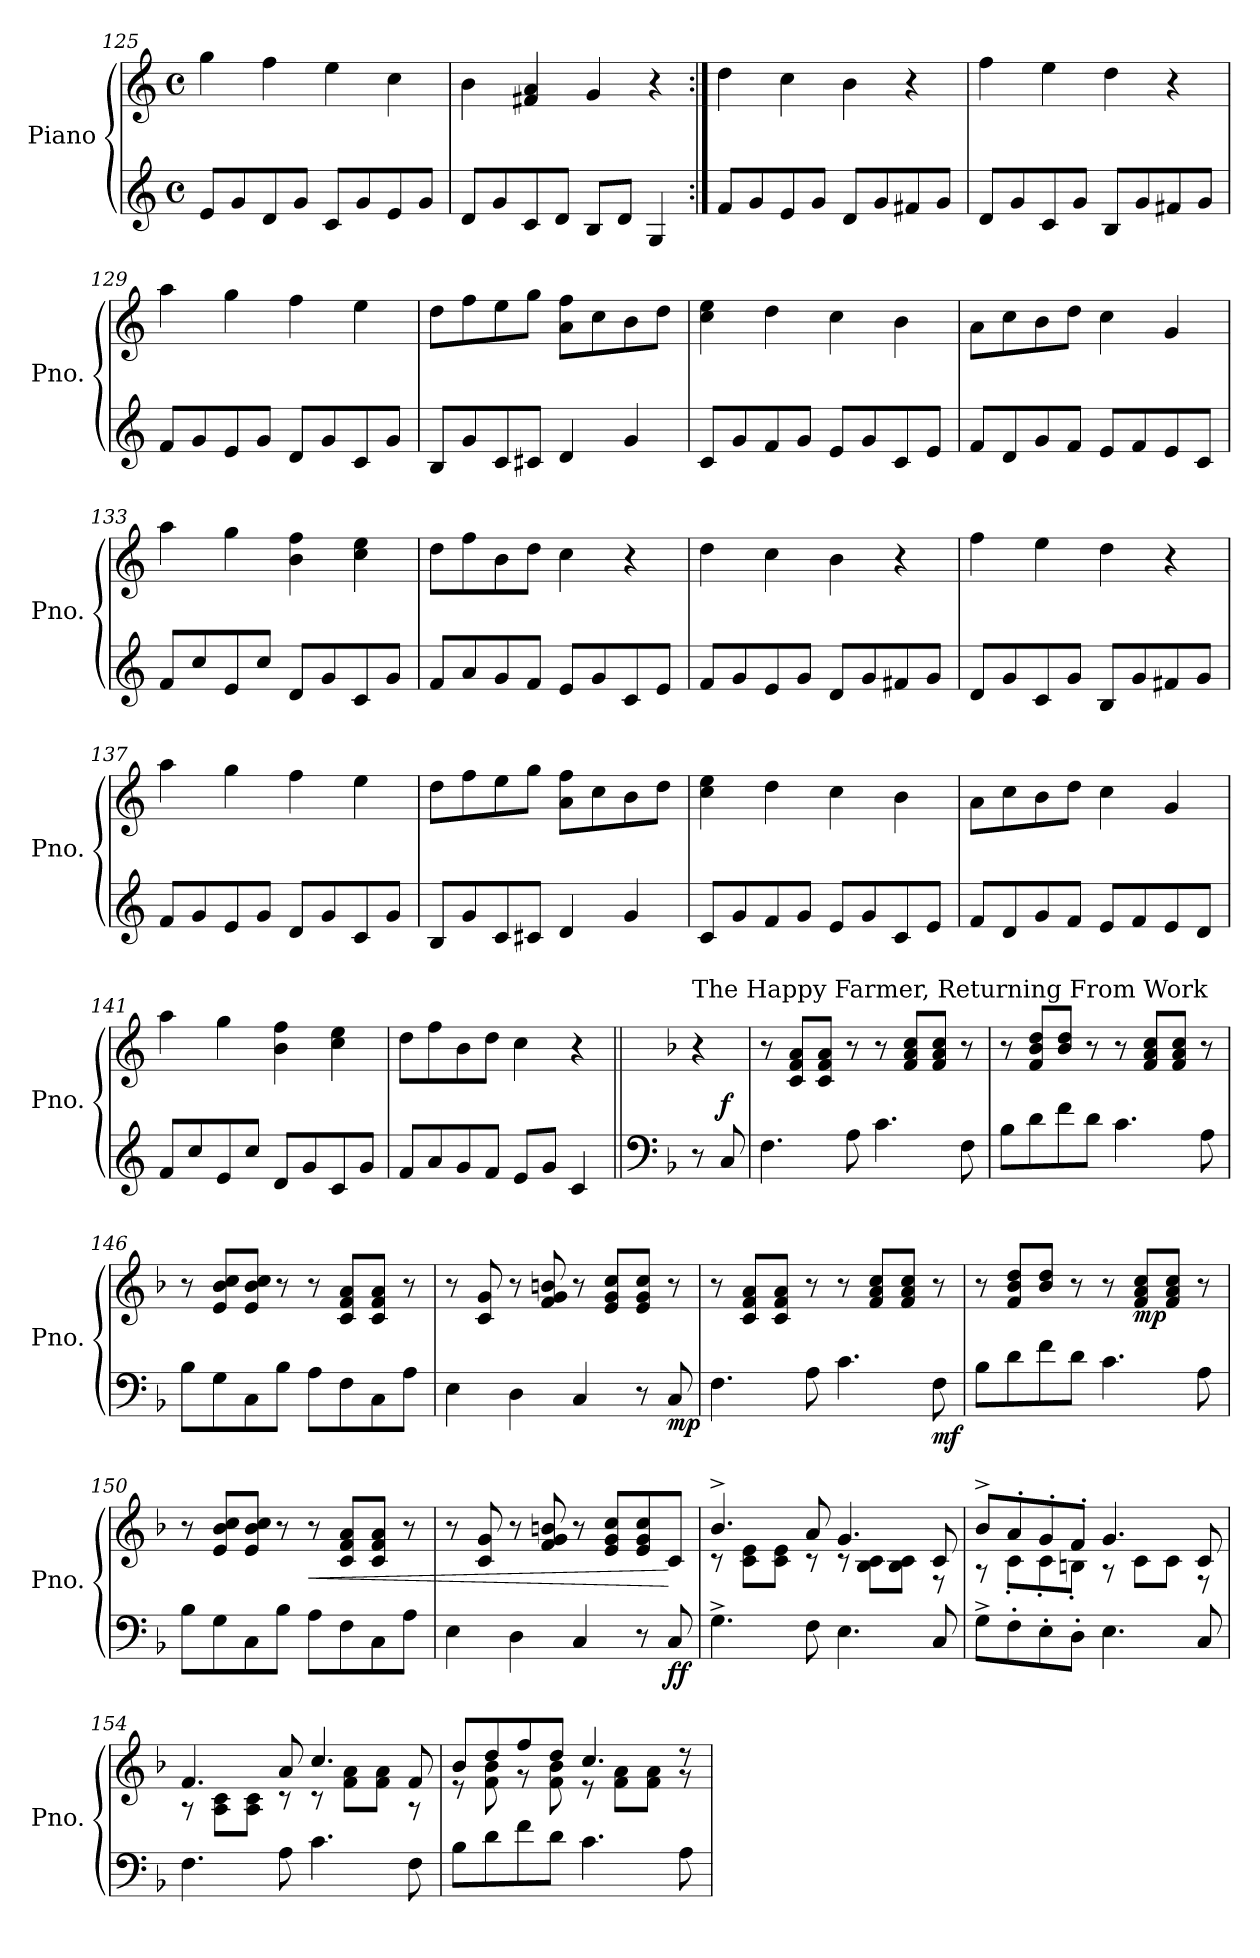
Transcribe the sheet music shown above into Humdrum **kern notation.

**kern	**kern	**dynam
*part1	*part1	*part1
*staff2	*staff1	*staff1/2
*I"Piano	*	*
*I'Pno.	*	*
*clefG2	*clefG2	*
*k[]	*k[]	*
*M4/4	*M4/4	*
*met(c)	*met(c)	*
=125	=125	=125
8e/L	4gg\	.
8g/	.	.
8d/	4ff\	.
8g/J	.	.
8c/L	4ee\	.
8g/	.	.
8e/	4cc\	.
8g/J	.	.
=126	=126	=126
8d/L	4b\	.
8g/	.	.
8c/	4f#X/ 4a/	.
8d/J	.	.
8B/L	4g/	.
8d/J	.	.
4G/	4r	.
!!LO:LB:g=z
=127:|!	=127:|!	=127:|!
8f/L	4dd\	.
8g/	.	.
8e/	4cc\	.
8g/J	.	.
8d/L	4b\	.
8g/	.	.
8f#X/	4r	.
8g/J	.	.
=128	=128	=128
8d/L	4ff\	.
8g/	.	.
8c/	4ee\	.
8g/J	.	.
8B/L	4dd\	.
8g/	.	.
8f#X/	4r	.
8g/J	.	.
=129	=129	=129
8f/L	4aa\	.
8g/	.	.
8e/	4gg\	.
8g/J	.	.
8d/L	4ff\	.
8g/	.	.
8c/	4ee\	.
8g/J	.	.
=130	=130	=130
8B/L	8dd\L	.
8g/	8ff\	.
8c/	8ee\	.
8c#X/J	8gg\J	.
4d/	8a\ 8ff\L	.
.	8cc\	.
4g/	8b\	.
.	8dd\J	.
!!LO:LB:g=z
=131	=131	=131
8c/L	4cc\ 4ee\	.
8g/	.	.
8f/	4dd\	.
8g/J	.	.
8e/L	4cc\	.
8g/	.	.
8c/	4b\	.
8e/J	.	.
=132	=132	=132
8f/L	8a\L	.
8d/	8cc\	.
8g/	8b\	.
8f/J	8dd\J	.
8e/L	4cc\	.
8f/	.	.
8e/	4g/	.
8c/J	.	.
=133	=133	=133
8f/L	4aa\	.
8cc/	.	.
8e/	4gg\	.
8cc/J	.	.
8d/L	4b\ 4ff\	.
8g/	.	.
8c/	4cc\ 4ee\	.
8g/J	.	.
=134	=134	=134
8f/L	8dd\L	.
8a/	8ff\	.
8g/	8b\	.
8f/J	8dd\J	.
8e/L	4cc\	.
8g/	.	.
8c/	4r	.
8e/J	.	.
!!LO:LB:g=z
=135	=135	=135
8f/L	4dd\	.
8g/	.	.
8e/	4cc\	.
8g/J	.	.
8d/L	4b\	.
8g/	.	.
8f#X/	4r	.
8g/J	.	.
=136	=136	=136
8d/L	4ff\	.
8g/	.	.
8c/	4ee\	.
8g/J	.	.
8B/L	4dd\	.
8g/	.	.
8f#X/	4r	.
8g/J	.	.
=137	=137	=137
8f/L	4aa\	.
8g/	.	.
8e/	4gg\	.
8g/J	.	.
8d/L	4ff\	.
8g/	.	.
8c/	4ee\	.
8g/J	.	.
=138	=138	=138
8B/L	8dd\L	.
8g/	8ff\	.
8c/	8ee\	.
8c#X/J	8gg\J	.
4d/	8a\ 8ff\L	.
.	8cc\	.
4g/	8b\	.
.	8dd\J	.
!!LO:LB:g=z
=139	=139	=139
8c/L	4cc\ 4ee\	.
8g/	.	.
8f/	4dd\	.
8g/J	.	.
8e/L	4cc\	.
8g/	.	.
8c/	4b\	.
8e/J	.	.
=140	=140	=140
8f/L	8a\L	.
8d/	8cc\	.
8g/	8b\	.
8f/J	8dd\J	.
8e/L	4cc\	.
8f/	.	.
8e/	4g/	.
8d/J	.	.
=141	=141	=141
8f/L	4aa\	.
8cc/	.	.
8e/	4gg\	.
8cc/J	.	.
8d/L	4b\ 4ff\	.
8g/	.	.
8c/	4cc\ 4ee\	.
8g/J	.	.
=142	=142	=142
8f/L	8dd\L	.
8a/	8ff\	.
8g/	8b\	.
8f/J	8dd\J	.
8e/L	4cc\	.
8g/J	.	.
4c/	4r	.
!!LO:PB:g=z
=143||	=143||	=143||
*clefF4	*	*
*k[b-]	*k[b-]	*
!	!LO:TX:a:t=The Happy Farmer, Returning From Work	!
8r	4r	.
!	!	!LO:DY:a=2
8C/	.	f
=144	=144	=144
4.F\	8r	.
.	8c/ 8f/ 8a/L	.
.	8c/ 8f/ 8a/J	.
8A\	8r	.
4.c\	8r	.
.	8f/ 8a/ 8cc/L	.
.	8f/ 8a/ 8cc/J	.
8F\	8r	.
=145	=145	=145
8B-\L	8r	.
8d\	8f/ 8b-/ 8dd/L	.
8f\	8b-/ 8dd/J	.
8d\J	8r	.
4.c\	8r	.
.	8f/ 8a/ 8cc/L	.
.	8f/ 8a/ 8cc/J	.
8A\	8r	.
=146	=146	=146
8B-\L	8r	.
8G\	8e/ 8b-/ 8cc/L	.
8C\	8e/ 8b-/ 8cc/J	.
8B-\J	8r	.
8A\L	8r	.
8F\	8c/ 8f/ 8a/L	.
8C\	8c/ 8f/ 8a/J	.
8A\J	8r	.
=147	=147	=147
4E\	8r	.
.	8c/ 8g/	.
4D\	8r	.
.	8f/ 8g/ 8bn/	.
4C/	8r	.
.	8e/ 8g/ 8cc/L	.
8r	8e/ 8g/ 8cc/J	.
!	!	!LO:DY:b=2
8C/	8r	mp
!!LO:LB:g=z
=148	=148	=148
4.F\	8r	.
.	8c/ 8f/ 8a/L	.
.	8c/ 8f/ 8a/J	.
8A\	8r	.
4.c\	8r	.
.	8f/ 8a/ 8cc/L	.
.	8f/ 8a/ 8cc/J	.
!	!	!LO:DY:b=2
8F\	8r	mf
=149	=149	=149
8B-\L	8r	.
8d\	8f/ 8b-/ 8dd/L	.
8f\	8b-/ 8dd/J	.
8d\J	8r	.
4.c\	8r	.
!	!	!LO:DY:b
.	8f/ 8a/ 8cc/L	mp
.	8f/ 8a/ 8cc/J	.
8A\	8r	.
=150	=150	=150
8B-\L	8r	.
8G\	8e/ 8b-/ 8cc/L	.
8C\	8e/ 8b-/ 8cc/J	.
8B-\J	8r	.
!	!	!LO:HP:b
8A\L	8r	<
8F\	8c/ 8f/ 8a/L	.
8C\	8c/ 8f/ 8a/J	.
8A\J	8r	.
=151	=151	=151
4E\	8r	.
.	8c/ 8g/	.
4D\	8r	.
.	8f/ 8g/ 8bn/	.
4C/	8r	.
.	8e/ 8g/ 8cc/L	.
8r	8e/ 8g/ 8cc/	.
!	!	!LO:DY:n=1:b=2
!	!	!LO:DY:n=2:b
8C/	8c/J	[ f f
!!LO:LB:g=z
=152	=152	=152
*	*^	*
4.G^\	4.b-^/	8r	.
.	.	8c\ 8e\L	.
.	.	8c\ 8e\J	.
8F\	8a/	8r	.
4.E\	4.g/	8r	.
.	.	8B-\ 8c\L	.
.	.	8B-\ 8c\J	.
8C/	8c/	8r	.
=153	=153	=153	=153
8G^\L	8b-^/L	8r	.
8F'\	8a'/	8c'\L	.
8E'\	8g'/	8c'\	.
8D'\J	8f'/J	8Bn'\J	.
4.E\	4.g/	8r	.
.	.	8c\L	.
.	.	8c\J	.
8C/	8c/	8r	.
=154	=154	=154	=154
4.F\	4.f/	8r	.
.	.	8A\ 8c\L	.
.	.	8A\ 8c\J	.
8A\	8a/	8r	.
4.c\	4.cc/	8r	.
.	.	8f\ 8a\L	.
.	.	8f\ 8a\J	.
8F\	8f/	8r	.
=155	=155	=155	=155
8B-\L	8b-/L	8r	.
8d\	8dd/	8f\ 8b-\	.
8f\	8ff/	8r	.
8d\J	8dd/J	8f\ 8b-\	.
4.c\	4.cc/	8r	.
.	.	8f\ 8a\L	.
.	.	8f\ 8a\J	.
8A\	8r	8r	.
*	*v	*v	*
=	=	=
*-	*-	*-
